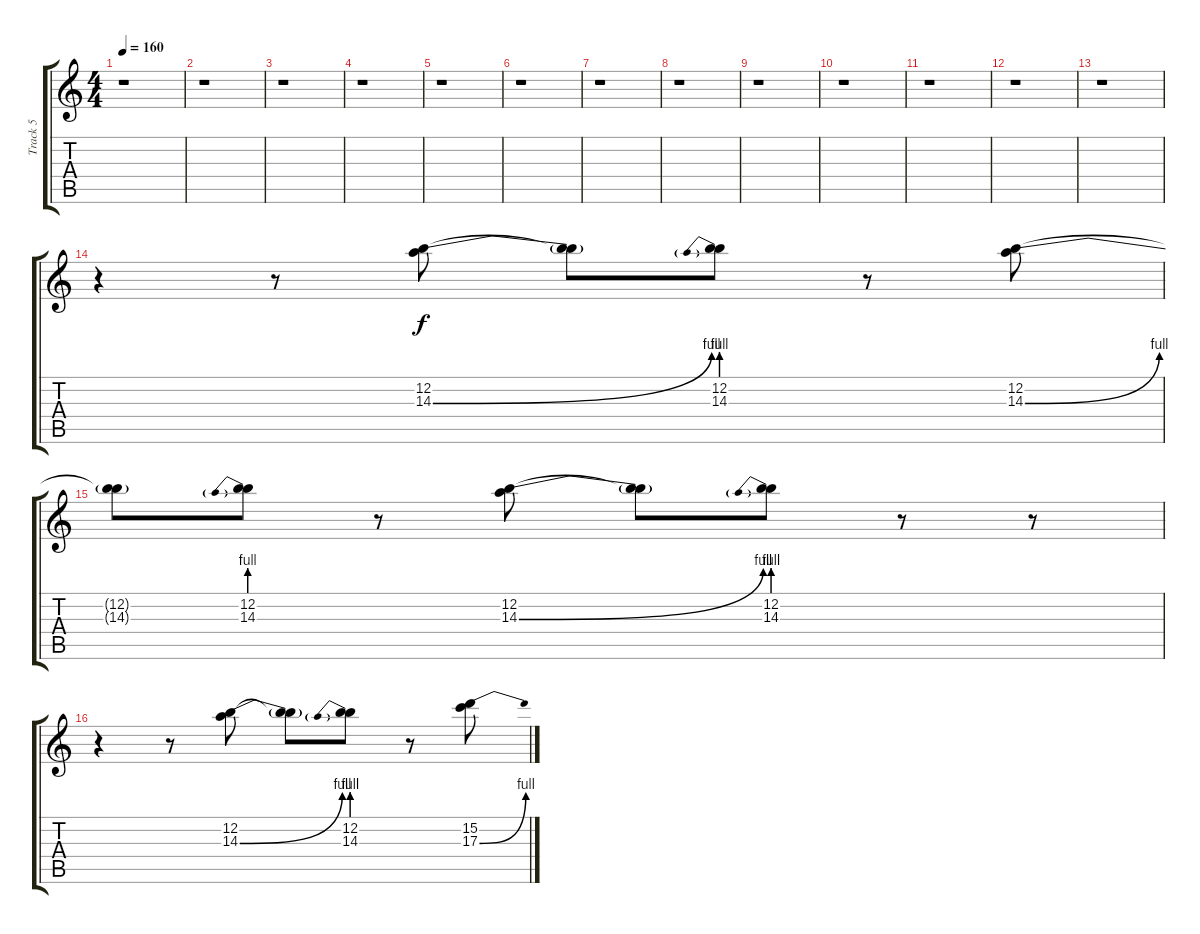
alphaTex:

\track ("Track 5" "Track 5") {instrument distortionguitar}
\staff {score tabs}
\tuning (E4 B3 G3 D3 A2 E2) {hide}
\ts (4 4)
\tempo 160
\clef g2
\ks c
r.1{dy f instrument distortionguitar} |
r.1 |
r.1 |
r.1 |
r.1 |
r.1 |
r.1 |
r.1 |
r.1 |
r.1 |
r.1 |
r.1 |
r.1 |
r.4 r.8 (12.2 14.3{be (bend 0 0 60 4)}).8 (12.2{t} 14.3{t}).8 (12.2 14.3{be (prebend 0 4 60 4)}).8 r.8 (12.2 14.3{be (bend 0 0 60 4)}).8 |
(12.2{t} 14.3{t}).8 (12.2 14.3{be (prebend 0 4 60 4)}).8 r.8 (12.2 14.3{be (bend 0 0 60 4)}).8 (12.2{t} 14.3{t}).8 (12.2 14.3{be (prebend 0 4 60 4)}).8 r.8 r.8 |
r.4 r.8 (12.2 14.3{be (bend 0 0 60 4)}).8 (12.2{t} 14.3{t}).8 (12.2 14.3{be (prebend 0 4 60 4)}).8 r.8 (15.2 17.3{be (bend 0 0 60 4)}).8
